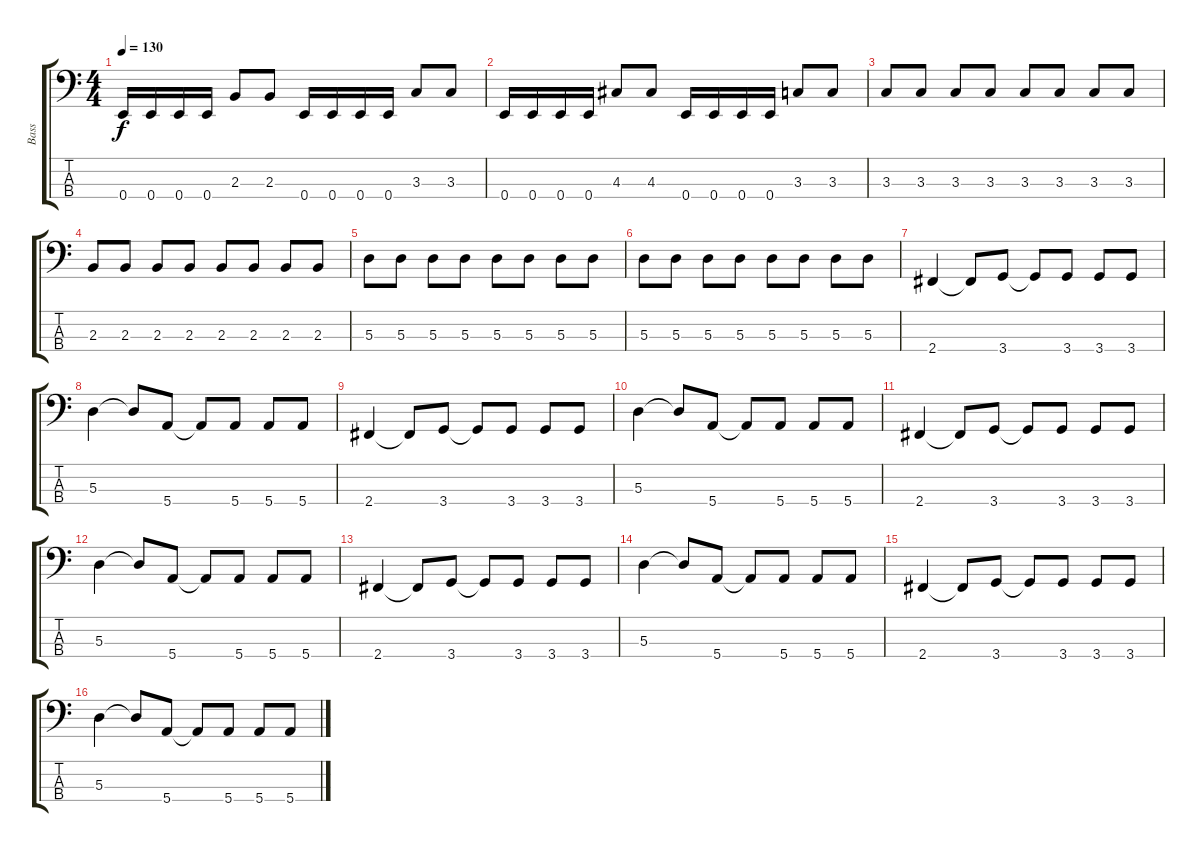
\track ("Bass" "Bass") {instrument acousticguitarsteel}
\staff {score tabs}
\tuning (G2 D2 A1 E1) {hide}
\ts (4 4)
\tempo 130
\clef f4
\ks c
0.4.16{dy f} 0.4.16 0.4.16 0.4.16 2.3.8 2.3.8 0.4.16 0.4.16 0.4.16 0.4.16 3.3.8 3.3.8 |
0.4.16 0.4.16 0.4.16 0.4.16 4.3.8 4.3.8 0.4.16 0.4.16 0.4.16 0.4.16 3.3.8 3.3.8 |
3.3.8 3.3.8 3.3.8 3.3.8 3.3.8 3.3.8 3.3.8 3.3.8 |
2.3.8 2.3.8 2.3.8 2.3.8 2.3.8 2.3.8 2.3.8 2.3.8 |
5.3.8 5.3.8 5.3.8 5.3.8 5.3.8 5.3.8 5.3.8 5.3.8 |
5.3.8 5.3.8 5.3.8 5.3.8 5.3.8 5.3.8 5.3.8 5.3.8 |
2.4.4 2.4{t}.8 3.4.8 3.4{t}.8 3.4.8 3.4.8 3.4.8 |
5.3.4 5.3{t}.8 5.4.8 5.4{t}.8 5.4.8 5.4.8 5.4.8 |
2.4.4 2.4{t}.8 3.4.8 3.4{t}.8 3.4.8 3.4.8 3.4.8 |
5.3.4 5.3{t}.8 5.4.8 5.4{t}.8 5.4.8 5.4.8 5.4.8 |
2.4.4 2.4{t}.8 3.4.8 3.4{t}.8 3.4.8 3.4.8 3.4.8 |
5.3.4 5.3{t}.8 5.4.8 5.4{t}.8 5.4.8 5.4.8 5.4.8 |
2.4.4 2.4{t}.8 3.4.8 3.4{t}.8 3.4.8 3.4.8 3.4.8 |
5.3.4 5.3{t}.8 5.4.8 5.4{t}.8 5.4.8 5.4.8 5.4.8 |
2.4.4 2.4{t}.8 3.4.8 3.4{t}.8 3.4.8 3.4.8 3.4.8 |
5.3.4 5.3{t}.8 5.4.8 5.4{t}.8 5.4.8 5.4.8 5.4.8
